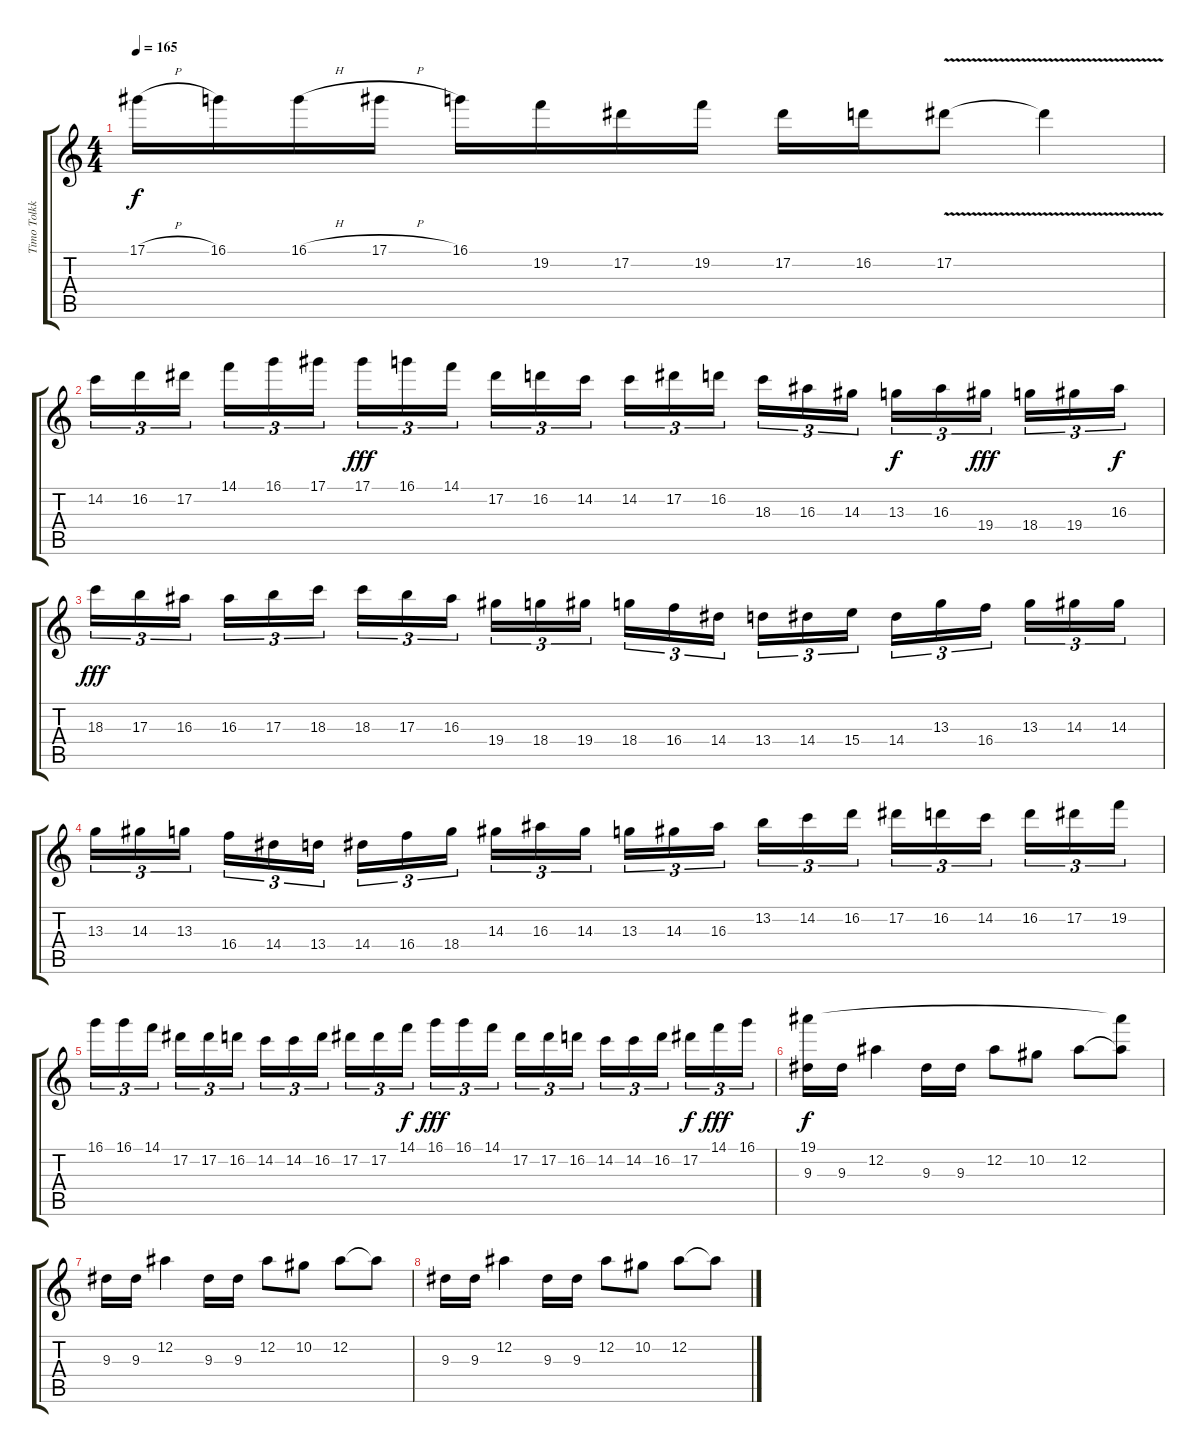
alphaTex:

\track ("Timo Tolkki" "Timo Tolkk") {instrument distortionguitar}
\staff {score tabs}
\tuning (Eb4 Bb3 Gb3 Db3 Ab2 Eb2) {hide}
\ts (4 4)
\tempo 165
\clef g2
\ks c
17.1{h}.16{dy f} 16.1.16 16.1{h}.16 17.1{h}.16 16.1.16 19.2.16 17.2.16 19.2.16 17.2.16 16.2.16 17.2{v}.8 17.2{t}.4 |
14.2.16{tu (3 2)} 16.2.16{tu (3 2)} 17.2.16{tu (3 2)} 14.1.16{tu (3 2)} 16.1.16{tu (3 2)} 17.1.16{tu (3 2)} 17.1.16{tu (3 2) dy fff} 16.1.16{tu (3 2)} 14.1.16{tu (3 2)} 17.2.16{tu (3 2)} 16.2.16{tu (3 2)} 14.2.16{tu (3 2)} 14.2.16{tu (3 2)} 17.2.16{tu (3 2)} 16.2.16{tu (3 2)} 18.3.16{tu (3 2)} 16.3.16{tu (3 2)} 14.3.16{tu (3 2)} 13.3.16{tu (3 2) dy f} 16.3.16{tu (3 2)} 19.4.16{tu (3 2) dy fff} 18.4.16{tu (3 2)} 19.4.16{tu (3 2)} 16.3.16{tu (3 2) dy f} |
18.3.16{tu (3 2) dy fff} 17.3.16{tu (3 2)} 16.3.16{tu (3 2)} 16.3.16{tu (3 2)} 17.3.16{tu (3 2)} 18.3.16{tu (3 2)} 18.3.16{tu (3 2)} 17.3.16{tu (3 2)} 16.3.16{tu (3 2)} 19.4.16{tu (3 2)} 18.4.16{tu (3 2)} 19.4.16{tu (3 2)} 18.4.16{tu (3 2)} 16.4.16{tu (3 2)} 14.4.16{tu (3 2)} 13.4.16{tu (3 2)} 14.4.16{tu (3 2)} 15.4.16{tu (3 2)} 14.4.16{tu (3 2)} 13.3.16{tu (3 2)} 16.4.16{tu (3 2)} 13.3.16{tu (3 2)} 14.3.16{tu (3 2)} 14.3.16{tu (3 2)} |
13.3.16{tu (3 2)} 14.3.16{tu (3 2)} 13.3.16{tu (3 2)} 16.4.16{tu (3 2)} 14.4.16{tu (3 2)} 13.4.16{tu (3 2)} 14.4.16{tu (3 2)} 16.4.16{tu (3 2)} 18.4.16{tu (3 2)} 14.3.16{tu (3 2)} 16.3.16{tu (3 2)} 14.3.16{tu (3 2)} 13.3.16{tu (3 2)} 14.3.16{tu (3 2)} 16.3.16{tu (3 2)} 13.2.16{tu (3 2)} 14.2.16{tu (3 2)} 16.2.16{tu (3 2)} 17.2.16{tu (3 2)} 16.2.16{tu (3 2)} 14.2.16{tu (3 2)} 16.2.16{tu (3 2)} 17.2.16{tu (3 2)} 19.2.16{tu (3 2)} |
16.1.16{tu (3 2)} 16.1.16{tu (3 2)} 14.1.16{tu (3 2)} 17.2.16{tu (3 2)} 17.2.16{tu (3 2)} 16.2.16{tu (3 2)} 14.2.16{tu (3 2)} 14.2.16{tu (3 2)} 16.2.16{tu (3 2)} 17.2.16{tu (3 2)} 17.2.16{tu (3 2)} 14.1.16{tu (3 2) dy f} 16.1.16{tu (3 2) dy fff} 16.1.16{tu (3 2)} 14.1.16{tu (3 2)} 17.2.16{tu (3 2)} 17.2.16{tu (3 2)} 16.2.16{tu (3 2)} 14.2.16{tu (3 2)} 14.2.16{tu (3 2)} 16.2.16{tu (3 2)} 17.2.16{tu (3 2) dy f} 14.1.16{tu (3 2) dy fff} 16.1.16{tu (3 2)} |
(19.1 9.3).16{dy f} 9.3.16 12.2.4 9.3.16 9.3.16 12.2.8 10.2.8 12.2.8 (19.1{t} 12.2{t}).8 |
9.3.16 9.3.16 12.2.4 9.3.16 9.3.16 12.2.8 10.2.8 12.2.8 12.2{t}.8 |
9.3.16 9.3.16 12.2.4 9.3.16 9.3.16 12.2.8 10.2.8 12.2.8 12.2{t}.8
